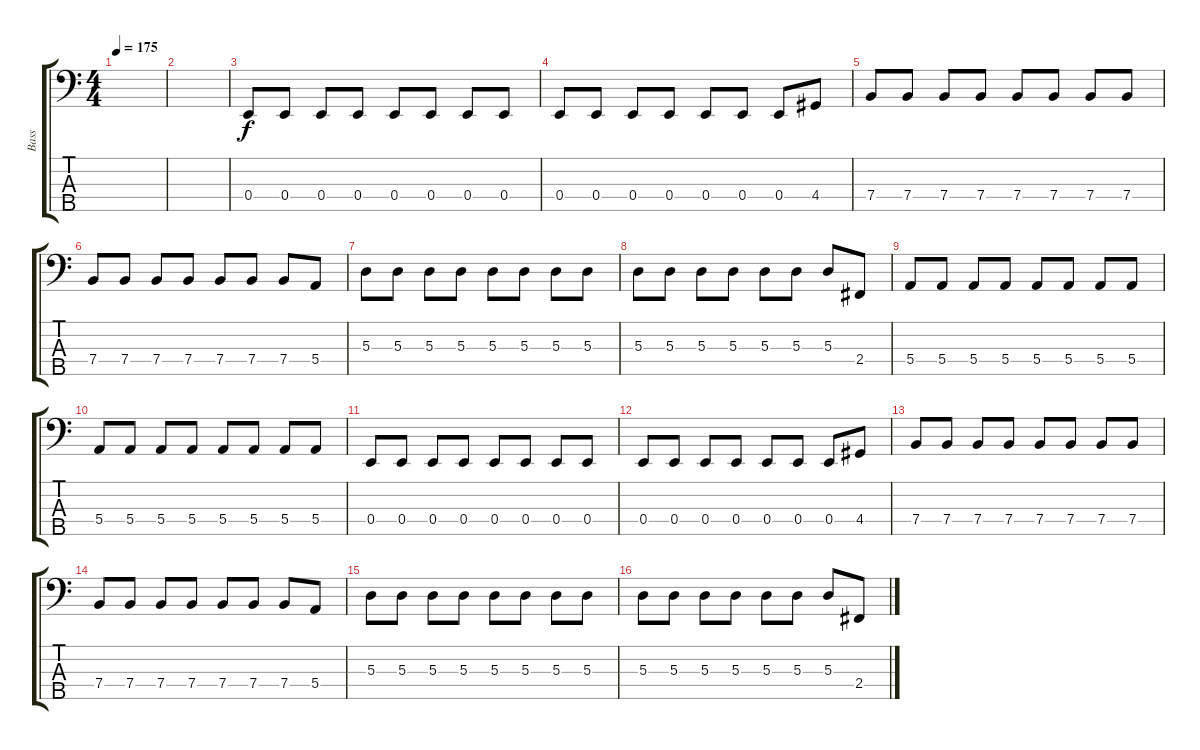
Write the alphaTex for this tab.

\track ("Bass" "Bass") {instrument electricbasspick}
\staff {score tabs}
\tuning (G2 D2 A1 E1 B0) {hide}
\ts (4 4)
\tempo 175
\clef f4
\ks c
|
|
0.4.8 0.4.8 0.4.8 0.4.8 0.4.8 0.4.8 0.4.8 0.4.8 |
0.4.8 0.4.8 0.4.8 0.4.8 0.4.8 0.4.8 0.4.8 4.4.8 |
7.4.8 7.4.8 7.4.8 7.4.8 7.4.8 7.4.8 7.4.8 7.4.8 |
7.4.8 7.4.8 7.4.8 7.4.8 7.4.8 7.4.8 7.4.8 5.4.8 |
5.3.8 5.3.8 5.3.8 5.3.8 5.3.8 5.3.8 5.3.8 5.3.8 |
5.3.8 5.3.8 5.3.8 5.3.8 5.3.8 5.3.8 5.3.8 2.4.8 |
5.4.8 5.4.8 5.4.8 5.4.8 5.4.8 5.4.8 5.4.8 5.4.8 |
5.4.8 5.4.8 5.4.8 5.4.8 5.4.8 5.4.8 5.4.8 5.4.8 |
0.4.8 0.4.8 0.4.8 0.4.8 0.4.8 0.4.8 0.4.8 0.4.8 |
0.4.8 0.4.8 0.4.8 0.4.8 0.4.8 0.4.8 0.4.8 4.4.8 |
7.4.8 7.4.8 7.4.8 7.4.8 7.4.8 7.4.8 7.4.8 7.4.8 |
7.4.8 7.4.8 7.4.8 7.4.8 7.4.8 7.4.8 7.4.8 5.4.8 |
5.3.8 5.3.8 5.3.8 5.3.8 5.3.8 5.3.8 5.3.8 5.3.8 |
5.3.8 5.3.8 5.3.8 5.3.8 5.3.8 5.3.8 5.3.8 2.4.8
